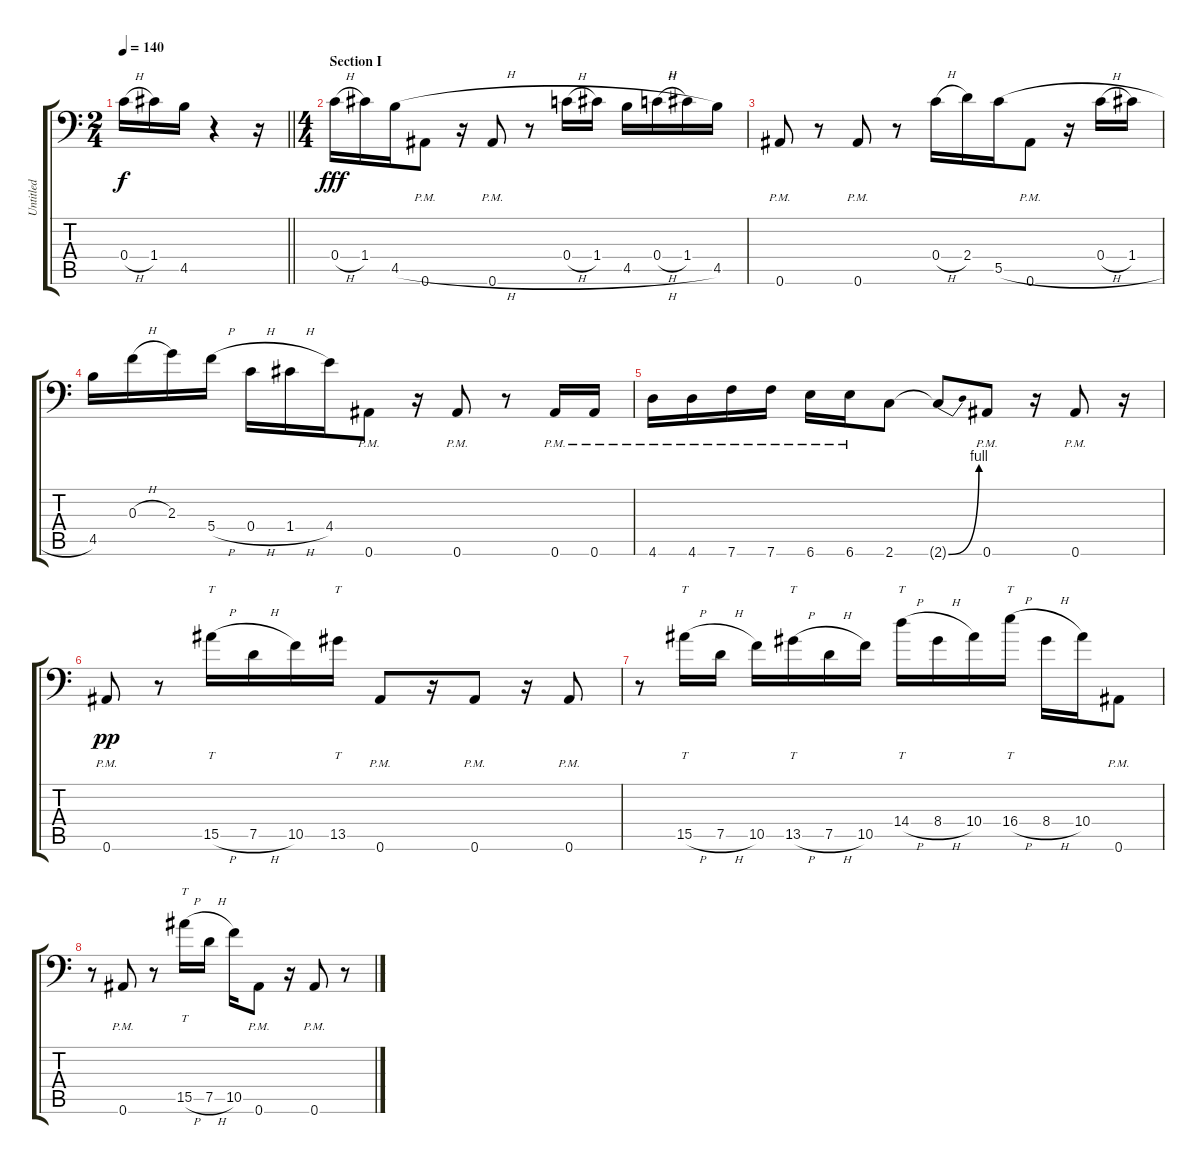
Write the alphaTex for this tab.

\track ("Untitled" "Untitled") {instrument distortionguitar}
\staff {score tabs}
\tuning (D4 A3 F3 C3 G2 Bb1) {hide}
\ts (2 4)
\tempo 140
\clef f4
\barLineRight lightlight
\ks c
0.4{h}.16{dy f instrument distortionguitar} 1.4.16 4.5.16 r.4 r.16 |
\ts (4 4)
\section ("" "Section I")
0.4{h}.16{dy fff} 1.4.16 4.5{h}.16 0.6{pm}.8 r.16 0.6{pm}.8 r.8 0.4{h}.16 1.4.16 4.5{h}.16 0.4{h}.16 1.4.16 4.5.16 |
0.6{pm}.8 r.8 0.6{pm}.8 r.8 0.4{h}.16 2.4.16 5.5{h}.16 0.6{pm}.8 r.16 0.4{h}.16 1.4.16 |
4.5.16 0.3{h}.16 2.3.16 5.4{h}.16 0.4{h}.16 1.4{h}.16 4.4.16 0.6{pm}.8 r.16 0.6{pm}.8 r.8 0.6{pm}.16 0.6{pm}.16 |
4.6{pm}.16 4.6{pm}.16 7.6{pm}.16 7.6{pm}.16 6.6{pm}.16 6.6{pm}.16 2.6.8 2.6{be (bend 0 0 60 4) t}.8 0.6{pm}.8 r.16 0.6{pm}.8 r.16 |
0.6{pm}.8{dy pp} r.8 15.5{h}.16{tt} 7.5{h}.16 10.5.16 13.5.16{tt} 0.6{pm}.8 r.16 0.6{pm}.8 r.16 0.6{pm}.8 |
r.8 15.5{h}.16{tt} 7.5{h}.16 10.5.16 13.5{h}.16{tt} 7.5{h}.16 10.5.16 14.4{h}.16{tt} 8.4{h}.16 10.4.16 16.4{h}.16{tt} 8.4{h}.16 10.4.16 0.6{pm}.8 |
r.8 0.6{pm}.8 r.8 15.5{h}.16{tt} 7.5{h}.16 10.5.16 0.6{pm}.8 r.16 0.6{pm}.8 r.8
